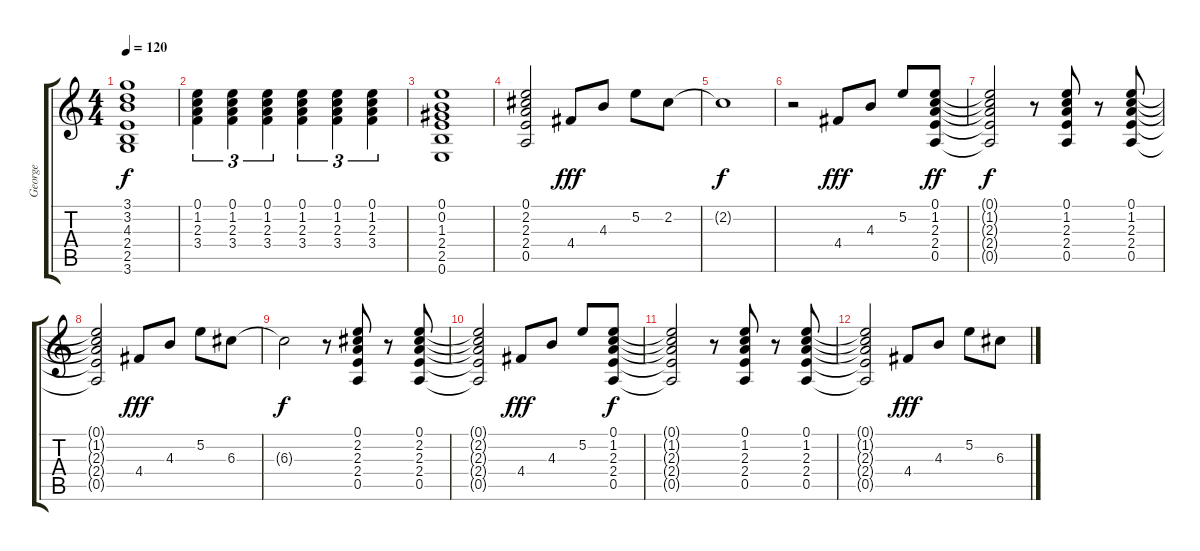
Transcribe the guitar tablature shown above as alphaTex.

\track ("George" "George") {instrument electricguitarclean}
\staff {score tabs}
\tuning (E4 B3 G3 D3 A2 E2) {hide}
\ts (4 4)
\tempo 120
\clef g2
\ks c
(3.1 3.2 4.3 2.4 2.5 3.6).1{dy f} |
(0.1 1.2 2.3 3.4).4{tu (3 2)} (0.1 1.2 2.3 3.4).4{tu (3 2)} (0.1 1.2 2.3 3.4).4{tu (3 2)} (0.1 1.2 2.3 3.4).4{tu (3 2)} (0.1 1.2 2.3 3.4).4{tu (3 2)} (0.1 1.2 2.3 3.4).4{tu (3 2)} |
(0.1 0.2 1.3 2.4 2.5 0.6).1 |
(0.1 2.2 2.3 2.4 0.5).2 4.4.8{dy fff} 4.3.8 5.2.8 2.2.8 |
2.2{t}.1{dy f} |
r.2 4.4.8{dy fff} 4.3.8 5.2.8 (0.1 1.2 2.3 2.4 0.5).8{dy ff volume 8} |
(0.1{t} 1.2{t} 2.3{t} 2.4{t} 0.5{t}).2{dy f} r.8 (0.1 1.2 2.3 2.4 0.5).8{volume 7} r.8 (0.1 1.2 2.3 2.4 0.5).8 |
(0.1{t} 1.2{t} 2.3{t} 2.4{t} 0.5{t}).2 4.4.8{dy fff volume 7} 4.3.8 5.2.8 6.3.8 |
6.3{t}.2{dy f} r.8 (0.1 2.2 2.3 2.4 0.5).8{volume 6} r.8 (0.1 2.2 2.3 2.4 0.5).8 |
(0.1{t} 2.2{t} 2.3{t} 2.4{t} 0.5{t}).2 4.4.8{dy fff} 4.3.8 5.2.8 (0.1 1.2 2.3 2.4 0.5).8{dy f volume 5} |
(0.1{t} 1.2{t} 2.3{t} 2.4{t} 0.5{t}).2 r.8 (0.1 1.2 2.3 2.4 0.5).8 r.8 (0.1 1.2 2.3 2.4 0.5).8 |
(0.1{t} 1.2{t} 2.3{t} 2.4{t} 0.5{t}).2 4.4.8{dy fff volume 5} 4.3.8{volume 4} 5.2.8{volume 3} 6.3.8{volume 2}
